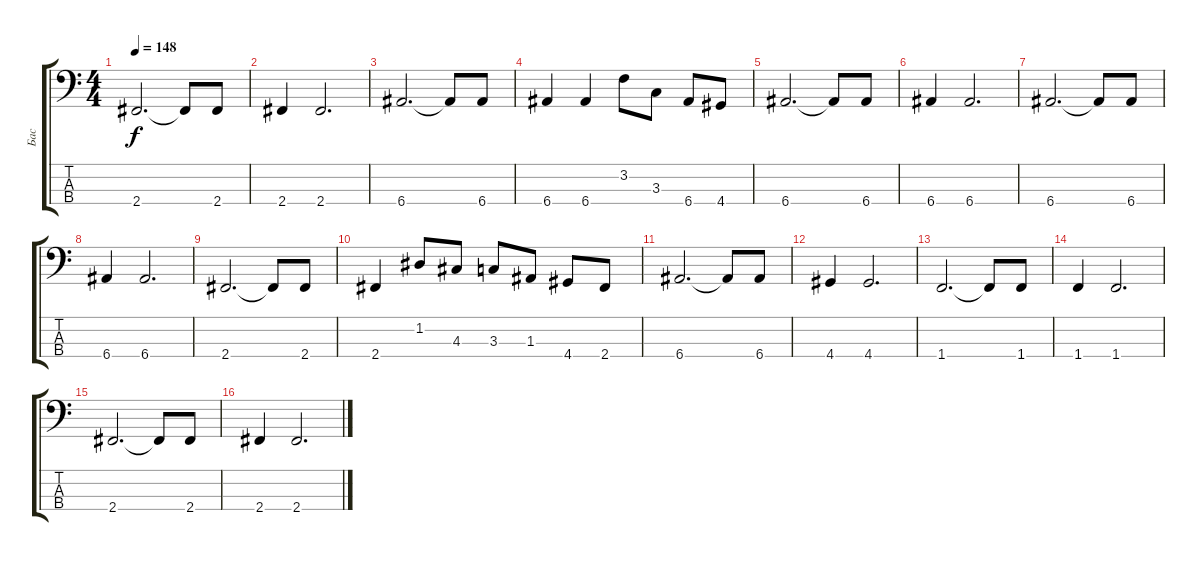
\track ("Бас" "Бас") {instrument electricbassfinger}
\staff {score tabs}
\tuning (G2 D2 A1 E1) {hide}
\ts (4 4)
\tempo 148
\clef f4
\ks c
2.4.2{d dy f} 2.4{t}.8 2.4.8 |
2.4.4 2.4.2{d} |
6.4.2{d} 6.4{t}.8 6.4.8 |
6.4.4 6.4.4 3.2.8 3.3.8 6.4.8 4.4.8 |
6.4.2{d} 6.4{t}.8 6.4.8 |
6.4.4 6.4.2{d} |
6.4.2{d} 6.4{t}.8 6.4.8 |
6.4.4 6.4.2{d} |
2.4.2{d} 2.4{t}.8 2.4.8 |
2.4.4 1.2.8 4.3.8 3.3.8 1.3.8 4.4.8 2.4.8 |
6.4.2{d} 6.4{t}.8 6.4.8 |
4.4.4 4.4.2{d} |
1.4.2{d} 1.4{t}.8 1.4.8 |
1.4.4 1.4.2{d} |
2.4.2{d} 2.4{t}.8 2.4.8 |
2.4.4 2.4.2{d}
